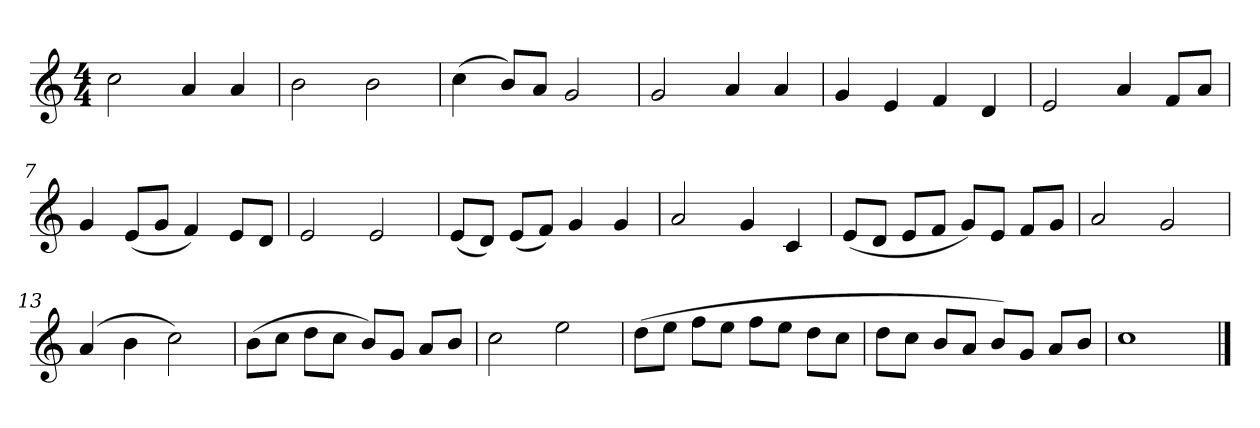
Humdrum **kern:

**kern
*part1
*staff1
*k[]
*M4/4
*MM120
=1
2cc
4a
4a
=2
2b
2b
=3
(4cc
8bL)
8aJ
2g
=4
2g
4a
4a
=5
4g
4e
4f
4d
=6
2e
4a
8fL
8aJ
=7
4g
(8eL
8gJ
4f)
8eL
8dJ
=8
2e
2e
=9
(8eL
8dJ)
(8eL
8fJ)
4g
4g
=10
2a
4g
4c
=11
(8eL
8dJ
8eL
8fJ
8gL)
8eJ
8fL
8gJ
=12
2a
2g
=13
(4a
4b
2cc)
=14
(8bL
8ccJ
8ddL
8ccJ
8bL)
8gJ
8aL
8bJ
=15
2cc
2ee
=16
(8ddL
8eeJ
8ffL
8eeJ
8ffL
8eeJ
8ddL
8ccJ
=17
8ddL
8ccJ
8bL
8aJ
8bL)
8gJ
8aL
8bJ
=18
1cc
==
*-
